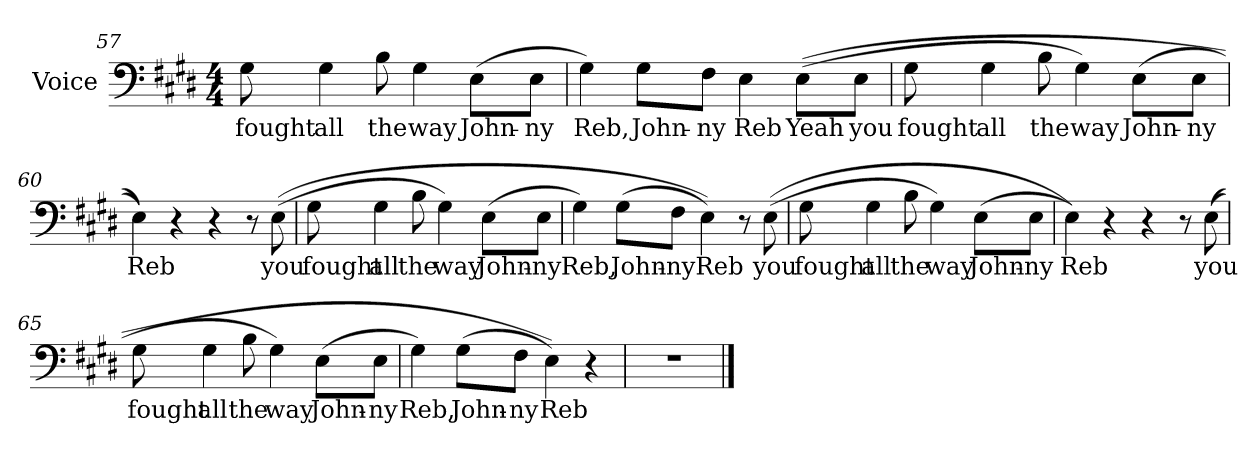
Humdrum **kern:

**kern	**text
*part1	*part1
*staff1	*staff1
*I"Voice	*
*I'Voice	*
*clefF4	*
*k[f#c#g#d#]	*
*E:	*
*M4/4	*
=57	=57
!	!LO:LY:b:color=#000000
8G#i\	fought
!	!LO:LY:b:color=#000000
4G#i\	all
!	!LO:LY:b:color=#000000
8Bi\	the
!	!LO:LY:b:color=#000000
4G#i\	way
!	!LO:LY:b:color=#000000
(8Ei\L	John-
!	!LO:LY:b:color=#000000
8Ei\J	-ny
=58	=58
!	!LO:LY:b:color=#000000
4G#i\)	Reb,
!	!LO:LY:b:color=#000000
8G#i\L	John-
!	!LO:LY:b:color=#000000
8F#i\J	-ny
!	!LO:LY:b:color=#000000
4Ei\	Reb
!	!LO:LY:b:color=#000000
((8Ei\L	Yeah
!	!LO:LY:b:color=#000000
8Ei\J	you
!!LO:LB:g=z
=59	=59
!	!LO:LY:b:color=#000000
8G#i\	fought
!	!LO:LY:b:color=#000000
4G#i\	all
!	!LO:LY:b:color=#000000
8Bi\	the
!	!LO:LY:b:color=#000000
4G#i\)	way
!	!LO:LY:b:color=#000000
(8Ei\L	John-
!	!LO:LY:b:color=#000000
8Ei\J	-ny
=60	=60
!	!LO:LY:b:color=#000000
4Ei\))	Reb
4r	.
4r	.
8r	.
!	!LO:LY:b:color=#000000
((8Ei\	you
=61	=61
!	!LO:LY:b:color=#000000
8G#i\	fought
!	!LO:LY:b:color=#000000
4G#i\	all
!	!LO:LY:b:color=#000000
8Bi\	the
!	!LO:LY:b:color=#000000
4G#i\)	way
!	!LO:LY:b:color=#000000
(8Ei\L	John-
!	!LO:LY:b:color=#000000
8Ei\J	-ny
!!LO:LB:g=z
=62	=62
!	!LO:LY:b:color=#000000
4G#i\)	Reb,
!	!LO:LY:b:color=#000000
(8G#i\L	John-
!	!LO:LY:b:color=#000000
8F#i\J	-ny
!	!LO:LY:b:color=#000000
4Ei\))	Reb
8r	.
!	!LO:LY:b:color=#000000
((8Ei\	you
=63	=63
!	!LO:LY:b:color=#000000
8G#i\	fought
!	!LO:LY:b:color=#000000
4G#i\	all
!	!LO:LY:b:color=#000000
8Bi\	the
!	!LO:LY:b:color=#000000
4G#i\)	way
!	!LO:LY:b:color=#000000
(8Ei\L	John-
!	!LO:LY:b:color=#000000
8Ei\J	-ny
=64	=64
!	!LO:LY:b:color=#000000
4Ei\))	Reb
4r	.
4r	.
8r	.
!	!LO:LY:b:color=#000000
((8Ei\	you
!!LO:LB:g=z
=65	=65
!	!LO:LY:b:color=#000000
8G#i\	fought
!	!LO:LY:b:color=#000000
4G#i\	all
!	!LO:LY:b:color=#000000
8Bi\	the
!	!LO:LY:b:color=#000000
4G#i\)	way
!	!LO:LY:b:color=#000000
(8Ei\L	John-
!	!LO:LY:b:color=#000000
8Ei\J	-ny
=66	=66
!	!LO:LY:b:color=#000000
4G#i\)	Reb,
!	!LO:LY:b:color=#000000
(8G#i\L	John-
!	!LO:LY:b:color=#000000
8F#i\J	-ny
!	!LO:LY:b:color=#000000
4Ei\))	Reb
4r	.
=67	=67
1r	.
==	==
*-	*-
